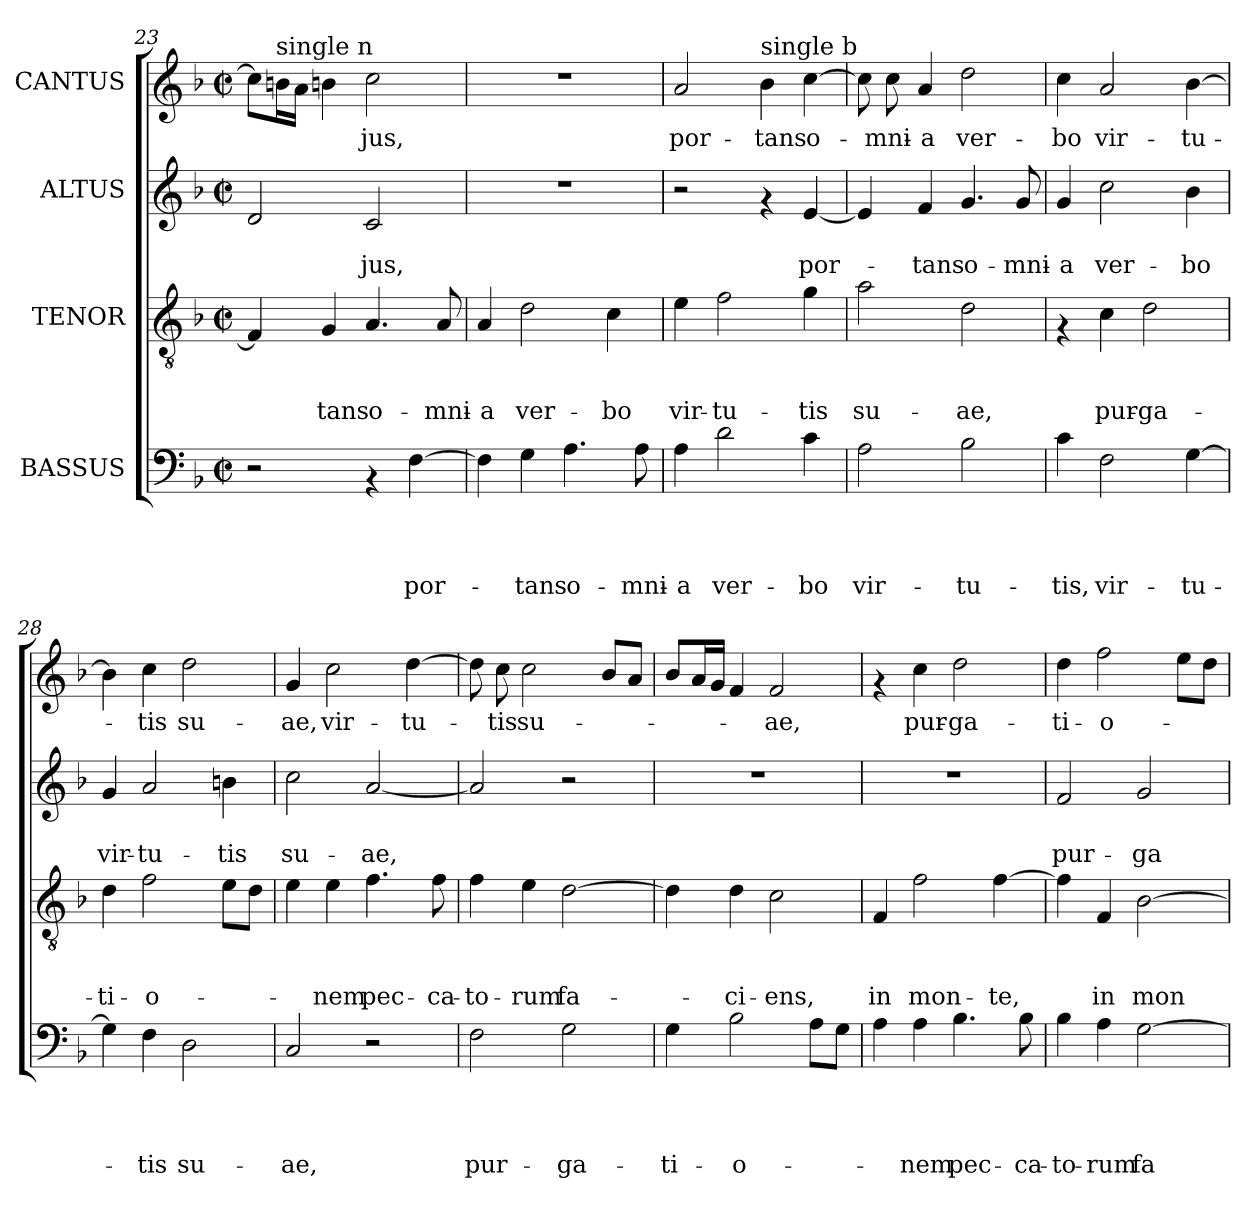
**kern	**text	**text	**text	**text	**kern	**text	**text	**text	**kern	**text	**text	**kern	**text
*part4	*part4	*part4	*part4	*part4	*part3	*part3	*part3	*part3	*part2	*part2	*part2	*part1	*part1
*staff4	*staff4	*staff4	*staff4	*staff4	*staff3	*staff3	*staff3	*staff3	*staff2	*staff2	*staff2	*staff1	*staff1
*I"BASSUS	*	*	*	*	*I"TENOR	*	*	*	*I"ALTUS	*	*	*I"CANTUS	*
*clefF4	*	*	*	*	*clefGv2	*	*	*	*clefG2	*	*	*clefG2	*
*k[b-]	*	*	*	*	*k[b-]	*	*	*	*k[b-]	*	*	*k[b-]	*
*F:	*	*	*	*	*F:	*	*	*	*F:	*	*	*F:	*
*M2/2	*	*	*	*	*M2/2	*	*	*	*M2/2	*	*	*M2/2	*
*met(c|)	*	*	*	*	*met(c|)	*	*	*	*met(c|)	*	*	*met(c|)	*
=23	=23	=23	=23	=23	=23	=23	=23	=23	=23	=23	=23	=23	=23
2r	.	.	.	.	4F/]	.	.	.	2d/	.	.	8cc\L]	.
!	!	!	!	!	!	!	!	!	!	!	!	!LO:TX:a:t=single n	!
.	.	.	.	.	.	.	.	.	.	.	.	16b\L	.
.	.	.	.	.	.	.	.	.	.	.	.	16a\JJ	.
!	!	!	!	!	!	!	!	!LO:LY:b	!	!	!	!	!
.	.	.	.	.	4G/	.	.	-tans	.	.	.	4bn\	.
!	!	!	!	!	!	!	!	!LO:LY:b	!	!	!LO:LY:b	!	!LO:LY:b
4rAA	.	.	.	.	4.A/	.	.	o-	2c/	.	-jus,	2cc\	-jus,
!	!	!	!	!LO:LY:b	!	!	!	!	!	!	!	!	!
[>4F\	.	.	.	por-	.	.	.	.	.	.	.	.	.
!	!	!	!	!	!	!	!	!LO:LY:b	!	!	!	!	!
.	.	.	.	.	8A/	.	.	-mni-	.	.	.	.	.
=24	=24	=24	=24	=24	=24	=24	=24	=24	=24	=24	=24	=24	=24
!	!	!	!	!	!	!	!	!LO:LY:b	!	!	!	!	!
4F\]	.	.	.	.	4A/	.	.	-a	1r	.	.	1r	.
!	!	!	!	!LO:LY:b	!	!	!	!LO:LY:b	!	!	!	!	!
4G\	.	.	.	-tans	2d\	.	.	ver-	.	.	.	.	.
!	!	!	!	!LO:LY:b	!	!	!	!	!	!	!	!	!
4.A\	.	.	.	o-	.	.	.	.	.	.	.	.	.
!	!	!	!	!	!	!	!	!LO:LY:b	!	!	!	!	!
.	.	.	.	.	4c\	.	.	-bo	.	.	.	.	.
!	!	!	!	!LO:LY:b	!	!	!	!	!	!	!	!	!
8A\	.	.	.	-mni-	.	.	.	.	.	.	.	.	.
!!LO:PB:g=z
=25	=25	=25	=25	=25	=25	=25	=25	=25	=25	=25	=25	=25	=25
!	!	!	!	!LO:LY:b	!	!	!	!LO:LY:b	!	!	!	!	!LO:LY:b
4A\	.	.	.	-a	4e\	.	.	vir-	2r	.	.	2a/	por-
!	!	!	!	!LO:LY:b	!	!	!	!LO:LY:b	!	!	!	!	!
2d\	.	.	.	ver-	2f\	.	.	-tu-	.	.	.	.	.
!	!	!	!	!	!	!	!	!	!	!	!	!LO:TX:a:t=single b	!
!	!	!	!	!	!	!	!	!	!	!	!	!	!LO:LY:b
.	.	.	.	.	.	.	.	.	4rf	.	.	4b-\	-tans
!	!	!	!	!LO:LY:b	!	!	!	!LO:LY:b	!	!	!LO:LY:b	!	!LO:LY:b
4c\	.	.	.	-bo	4g\	.	.	-tis	[<4e/	.	por-	[>4cc\	o-
=26	=26	=26	=26	=26	=26	=26	=26	=26	=26	=26	=26	=26	=26
!	!	!	!	!LO:LY:b	!	!	!	!LO:LY:b	!	!	!	!	!
2A\	.	.	.	vir-	2a\	.	.	su-	4e/]	.	.	8cc\]	.
!	!	!	!	!	!	!	!	!	!	!	!	!	!LO:LY:b
.	.	.	.	.	.	.	.	.	.	.	.	8cc\	-mni-
!	!	!	!	!	!	!	!	!	!	!	!LO:LY:b	!	!LO:LY:b
.	.	.	.	.	.	.	.	.	4f/	.	-tans	4a/	-a
!	!	!	!	!LO:LY:b	!	!	!	!LO:LY:b	!	!	!LO:LY:b	!	!LO:LY:b
2B-\	.	.	.	-tu-	2d\	.	.	-ae,	4.g/	.	o-	2dd\	ver-
!	!	!	!	!	!	!	!	!	!	!	!LO:LY:b	!	!
.	.	.	.	.	.	.	.	.	8g/	.	-mni-	.	.
=27	=27	=27	=27	=27	=27	=27	=27	=27	=27	=27	=27	=27	=27
!	!	!	!	!LO:LY:b	!	!	!	!	!	!	!LO:LY:b	!	!LO:LY:b
4c\	.	.	.	-tis,	4rF	.	.	.	4g/	.	-a	4cc\	-bo
!	!	!	!	!LO:LY:b	!	!	!	!LO:LY:b	!	!	!LO:LY:b	!	!LO:LY:b
2F\	.	.	.	vir-	4c\	.	.	pur-	2cc\	.	ver-	2a/	vir-
!	!	!	!	!	!	!	!	!LO:LY:b	!	!	!	!	!
.	.	.	.	.	2d\	.	.	-ga-	.	.	.	.	.
!	!	!	!	!LO:LY:b	!	!	!	!	!	!	!LO:LY:b	!	!LO:LY:b
[>4G\	.	.	.	-tu-	.	.	.	.	4b-\	.	-bo	[>4b-\	-tu-
=28	=28	=28	=28	=28	=28	=28	=28	=28	=28	=28	=28	=28	=28
!	!	!	!	!	!	!	!	!LO:LY:b	!	!	!LO:LY:b	!	!
4G\]	.	.	.	.	4d\	.	.	-ti-	4g/	.	vir-	4b-\]	.
!	!	!	!	!LO:LY:b	!	!	!	!LO:LY:b	!	!	!LO:LY:b	!	!LO:LY:b
4F\	.	.	.	-tis	2f\	.	.	-o-	2a/	.	-tu-	4cc\	-tis
!	!	!	!	!LO:LY:b	!	!	!	!	!	!	!	!	!LO:LY:b
2D\	.	.	.	su-	.	.	.	.	.	.	.	2dd\	su-
!	!	!	!	!	!	!	!	!	!	!	!LO:LY:b	!	!
.	.	.	.	.	8e\L	.	.	.	4bn\	.	-tis	.	.
.	.	.	.	.	8d\J	.	.	.	.	.	.	.	.
=29	=29	=29	=29	=29	=29	=29	=29	=29	=29	=29	=29	=29	=29
!	!	!	!	!LO:LY:b	!	!	!	!	!	!	!LO:LY:b	!	!LO:LY:b
2C/	.	.	.	-ae,	4e\	.	.	.	2cc\	.	su-	4g/	-ae,
!	!	!	!	!	!	!	!	!LO:LY:b	!	!	!	!	!LO:LY:b
.	.	.	.	.	4e\	.	.	-nem	.	.	.	2cc\	vir-
!	!	!	!	!	!	!	!	!LO:LY:b	!	!	!LO:LY:b	!	!
2r	.	.	.	.	4.f\	.	.	pec-	[<2a/	.	-ae,	.	.
!	!	!	!	!	!	!	!	!	!	!	!	!	!LO:LY:b
.	.	.	.	.	.	.	.	.	.	.	.	[>4dd\	-tu-
!	!	!	!	!	!	!	!	!LO:LY:b	!	!	!	!	!
.	.	.	.	.	8f\	.	.	-ca-	.	.	.	.	.
=30	=30	=30	=30	=30	=30	=30	=30	=30	=30	=30	=30	=30	=30
!	!	!	!	!LO:LY:b	!	!	!	!LO:LY:b	!	!	!	!	!
2F\	.	.	.	pur-	4f\	.	.	-to-	2a/]	.	.	8dd\]	.
!	!	!	!	!	!	!	!	!	!	!	!	!	!LO:LY:b
.	.	.	.	.	.	.	.	.	.	.	.	8cc\	-tis
!	!	!	!	!	!	!	!	!LO:LY:b	!	!	!	!	!LO:LY:b
.	.	.	.	.	4e\	.	.	-rum	.	.	.	2cc\	su-
!	!	!	!	!LO:LY:b	!	!	!	!LO:LY:b	!	!	!	!	!
2G\	.	.	.	-ga-	[>2d\	.	.	fa-	2r	.	.	.	.
.	.	.	.	.	.	.	.	.	.	.	.	8b-/L	.
.	.	.	.	.	.	.	.	.	.	.	.	8a/J	.
!!LO:PB:g=z
=31	=31	=31	=31	=31	=31	=31	=31	=31	=31	=31	=31	=31	=31
!	!	!	!	!LO:LY:b	!	!	!	!	!	!	!	!	!
4G\	.	.	.	-ti-	4d\]	.	.	.	1r	.	.	8b-/L	.
.	.	.	.	.	.	.	.	.	.	.	.	16a/L	.
.	.	.	.	.	.	.	.	.	.	.	.	16g/JJ	.
!	!	!	!	!LO:LY:b	!	!	!	!LO:LY:b	!	!	!	!	!
2B-\	.	.	.	-o-	4d\	.	.	-ci-	.	.	.	4f/	.
!	!	!	!	!	!	!	!	!LO:LY:b	!	!	!	!	!LO:LY:b
.	.	.	.	.	2c\	.	.	-ens,	.	.	.	2f/	-ae,
8A\L	.	.	.	.	.	.	.	.	.	.	.	.	.
8G\J	.	.	.	.	.	.	.	.	.	.	.	.	.
=32	=32	=32	=32	=32	=32	=32	=32	=32	=32	=32	=32	=32	=32
!	!	!	!	!	!	!	!	!LO:LY:b	!	!	!	!	!
4A\	.	.	.	.	4F/	.	.	in	1r	.	.	4rf	.
!	!	!	!	!LO:LY:b	!	!	!	!LO:LY:b	!	!	!	!	!LO:LY:b
4A\	.	.	.	-nem	2f\	.	.	mon-	.	.	.	4cc\	pur-
!	!	!	!	!LO:LY:b	!	!	!	!	!	!	!	!	!LO:LY:b
4.B-\	.	.	.	pec-	.	.	.	.	.	.	.	2dd\	-ga-
!	!	!	!	!	!	!	!	!LO:LY:b	!	!	!	!	!
.	.	.	.	.	[>4f\	.	.	-te,	.	.	.	.	.
!	!	!	!	!LO:LY:b	!	!	!	!	!	!	!	!	!
8B-\	.	.	.	-ca-	.	.	.	.	.	.	.	.	.
=33	=33	=33	=33	=33	=33	=33	=33	=33	=33	=33	=33	=33	=33
!	!	!	!	!LO:LY:b	!	!	!	!	!	!	!LO:LY:b	!	!LO:LY:b
4B-\	.	.	.	-to-	4f\]	.	.	.	2f/	.	pur-	4dd\	-ti-
!	!	!	!	!LO:LY:b	!	!	!	!LO:LY:b	!	!	!	!	!LO:LY:b
4A\	.	.	.	-rum	4F/	.	.	in	.	.	.	2ff\	-o-
!	!	!	!	!LO:LY:b	!	!	!	!LO:LY:b	!	!	!LO:LY:b	!	!
[>2G\	.	.	.	fa-	[>2B-\	.	.	mon-	2g/	.	-ga-	.	.
.	.	.	.	.	.	.	.	.	.	.	.	8ee\L	.
.	.	.	.	.	.	.	.	.	.	.	.	8dd\J	.
=	=	=	=	=	=	=	=	=	=	=	=	=	=
*-	*-	*-	*-	*-	*-	*-	*-	*-	*-	*-	*-	*-	*-
